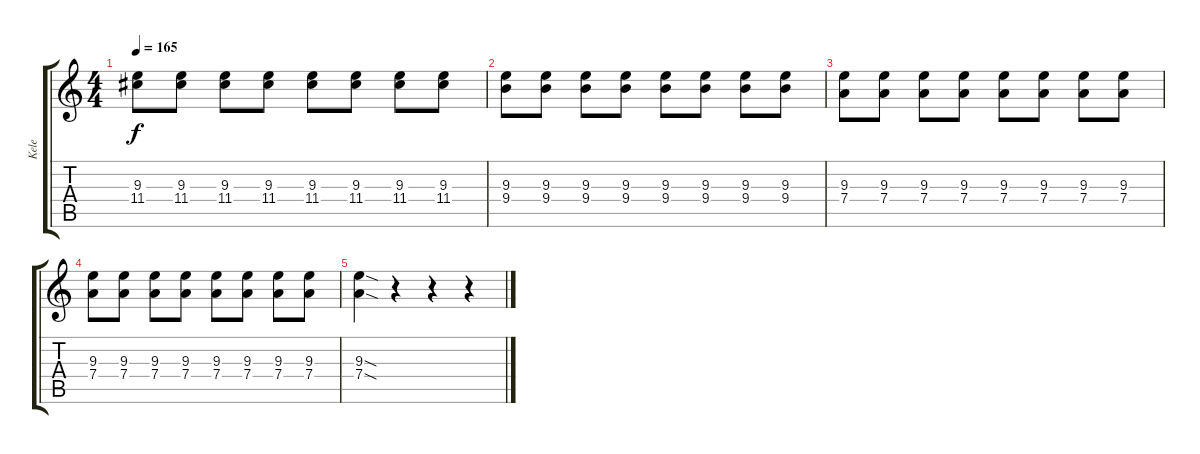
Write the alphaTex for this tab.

\track ("Kele" "Kele") {instrument electricguitarclean}
\staff {score tabs}
\tuning (E4 B3 G3 D3 A2 E2) {hide}
\ts (4 4)
\tempo 165
\clef g2
\ks c
(9.3 11.4).8{dy f} (9.3 11.4).8 (9.3 11.4).8 (9.3 11.4).8 (9.3 11.4).8 (9.3 11.4).8 (9.3 11.4).8 (9.3 11.4).8 |
(9.3 9.4).8 (9.3 9.4).8 (9.3 9.4).8 (9.3 9.4).8 (9.3 9.4).8 (9.3 9.4).8 (9.3 9.4).8 (9.3 9.4).8 |
(9.3 7.4).8 (9.3 7.4).8 (9.3 7.4).8 (9.3 7.4).8 (9.3 7.4).8 (9.3 7.4).8 (9.3 7.4).8 (9.3 7.4).8 |
(9.3 7.4).8 (9.3 7.4).8 (9.3 7.4).8 (9.3 7.4).8 (9.3 7.4).8 (9.3 7.4).8 (9.3 7.4).8 (9.3 7.4).8 |
(9.3{sod} 7.4{sod}).4 r.4 r.4 r.4
